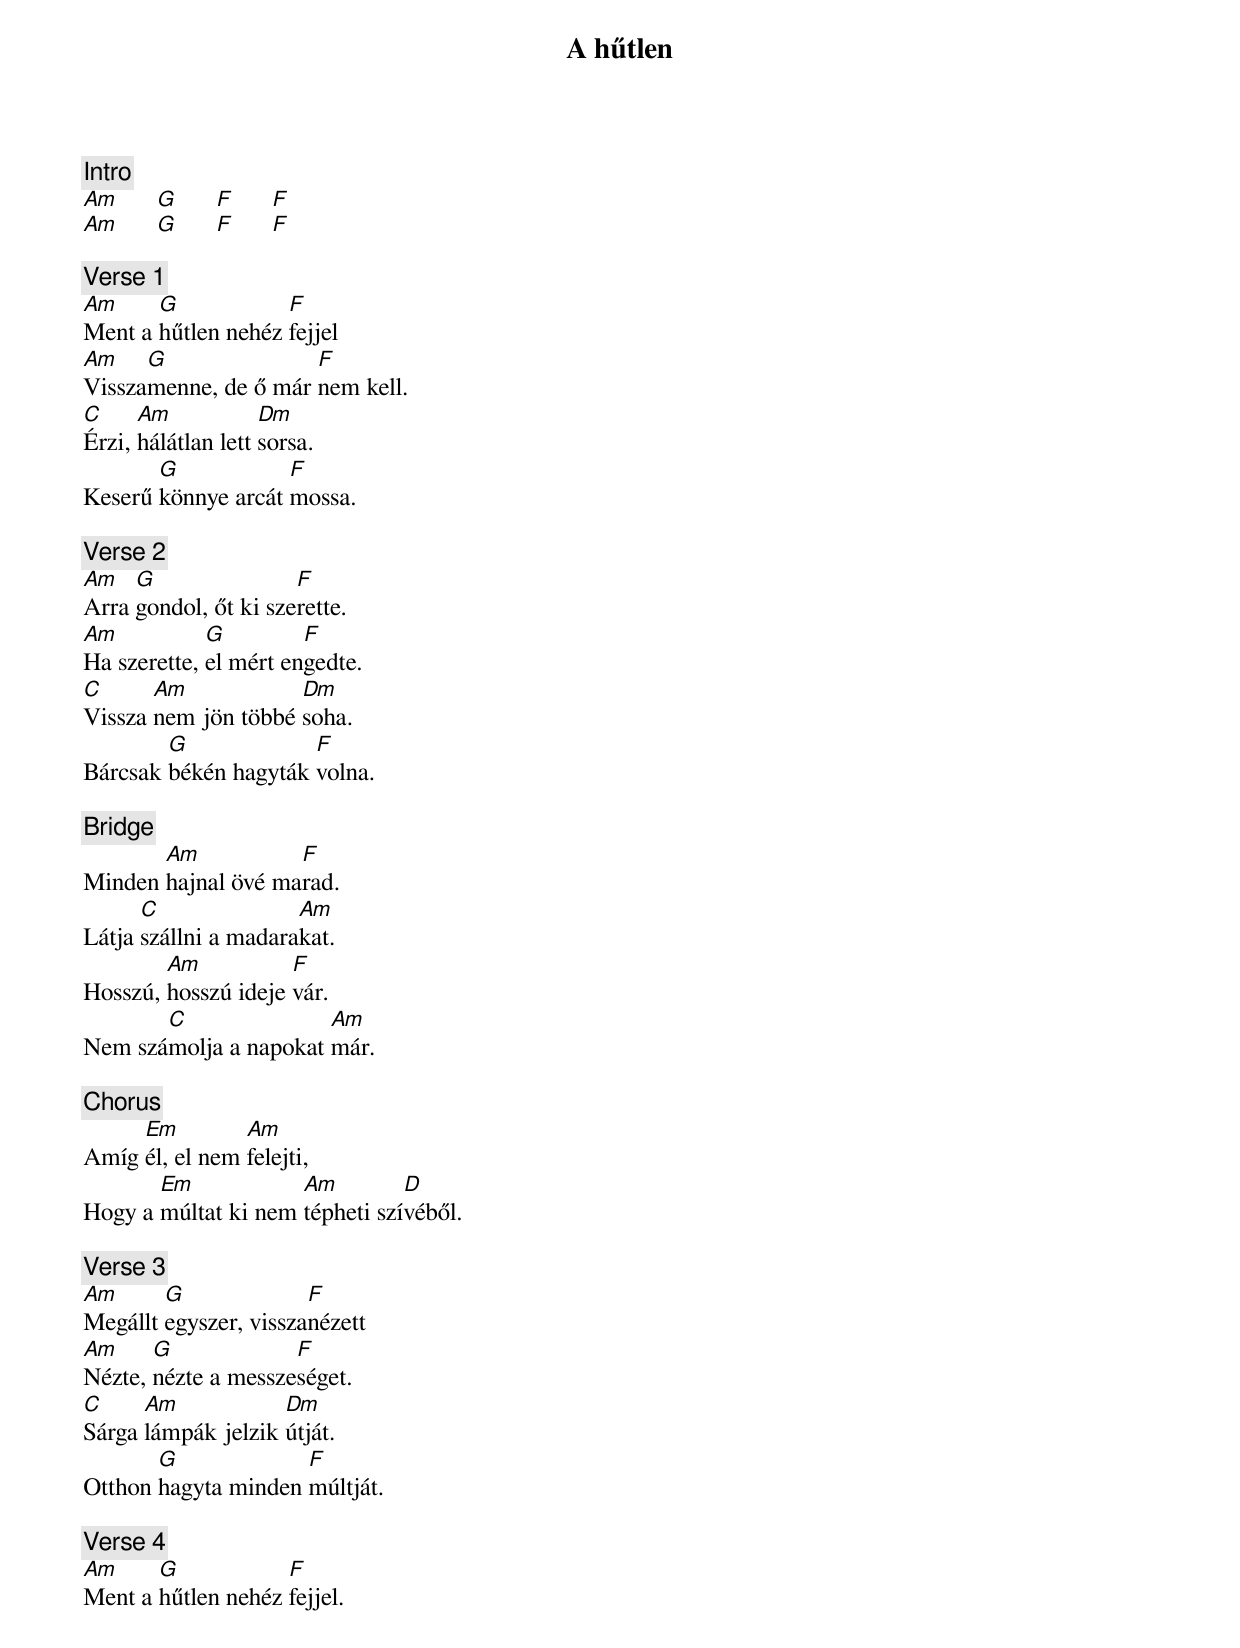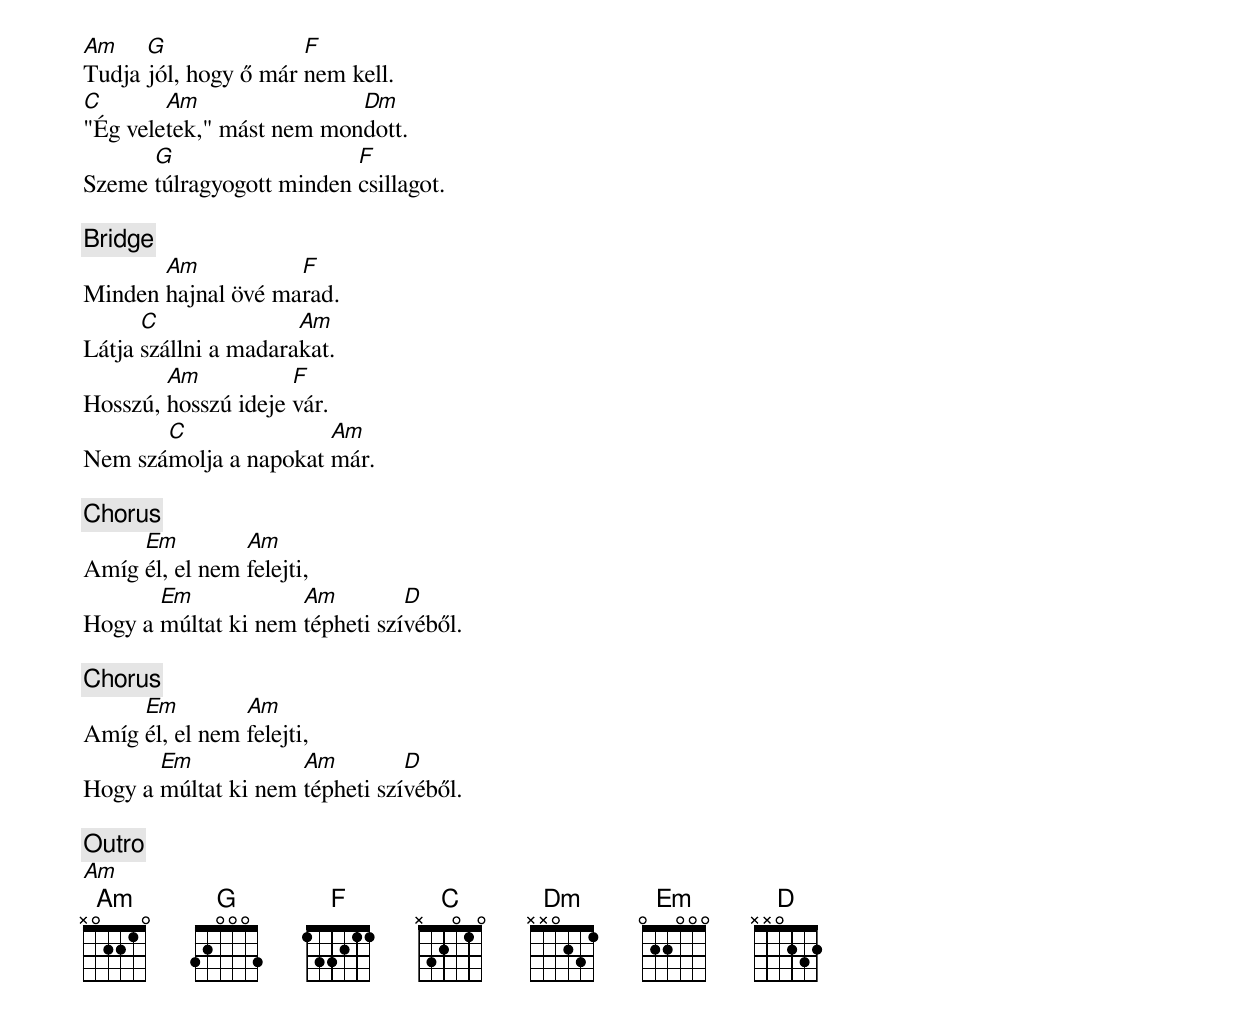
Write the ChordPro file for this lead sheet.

{title: A hűtlen}
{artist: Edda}
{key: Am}
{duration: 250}
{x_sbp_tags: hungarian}

{c: Intro}
[Am]      [G]      [F]      [F]
[Am]      [G]      [F]      [F]

{c: Verse 1}
[Am]Ment a [G]hűtlen nehéz [F]fejjel
[Am]Vissza[G]menne, de ő már [F]nem kell.
[C]Érzi, [Am]hálátlan lett [Dm]sorsa.
Keserű [G]könnye arcát [F]mossa.

{c: Verse 2}
[Am]Arra [G]gondol, őt ki sze[F]rette.
[Am]Ha szerette, [G]el mért en[F]gedte.
[C]Vissza [Am]nem jön többé [Dm]soha.
Bárcsak [G]békén hagyták [F]volna.

{c: Bridge}
Minden [Am]hajnal övé ma[F]rad.
Látja [C]szállni a madara[Am]kat.
Hosszú, [Am]hosszú ideje [F]vár.
Nem szá[C]molja a napokat [Am]már.

{c: Chorus}
Amíg [Em]él, el nem [Am]felejti,
Hogy a [Em]múltat ki nem [Am]tépheti szí[D]véből.

{c: Verse 3}
[Am]Megállt [G]egyszer, vissza[F]nézett
[Am]Nézte, [G]nézte a messze[F]séget.
[C]Sárga [Am]lámpák jelzik [Dm]útját.
Otthon [G]hagyta minden [F]múltját.

{c: Verse 4}
[Am]Ment a [G]hűtlen nehéz [F]fejjel.
[Am]Tudja [G]jól, hogy ő már [F]nem kell.
[C]"Ég vele[Am]tek," mást nem mon[Dm]dott.
Szeme [G]túlragyogott minden [F]csillagot.

{c: Bridge}
Minden [Am]hajnal övé ma[F]rad.
Látja [C]szállni a madara[Am]kat.
Hosszú, [Am]hosszú ideje [F]vár.
Nem szá[C]molja a napokat [Am]már.

{c: Chorus}
Amíg [Em]él, el nem [Am]felejti,
Hogy a [Em]múltat ki nem [Am]tépheti szí[D]véből.

{c: Chorus}
Amíg [Em]él, el nem [Am]felejti,
Hogy a [Em]múltat ki nem [Am]tépheti szí[D]véből.

{c: Outro}
[Am]
